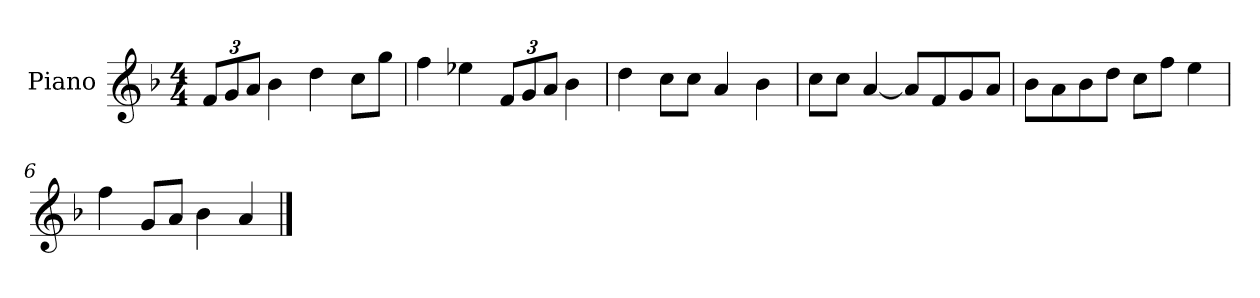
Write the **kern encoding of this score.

**kern
*part1
*staff1
*I"Piano
*I'P-no
*clefG2
*k[b-]
*M4/4
*MM90
*Xbrackettup
=1
12f/L
12g/
12a/J
4b-\
4dd\
8cc\L
8gg\J
=2
4ff\
4ee-X\
12f/L
12g/
12a/J
4b-\
=3
4dd\
8cc\L
8cc\J
4a/
4b-\
=4
8cc\L
8cc\J
[4a/
8a/L]
8f/
8g/
8a/J
=5
8b-\L
8a\
8b-\
8dd\J
8cc\L
8ff\J
4ee\
=6
4ff\
8g/L
8a/J
4b-\
4a/
==
*-
